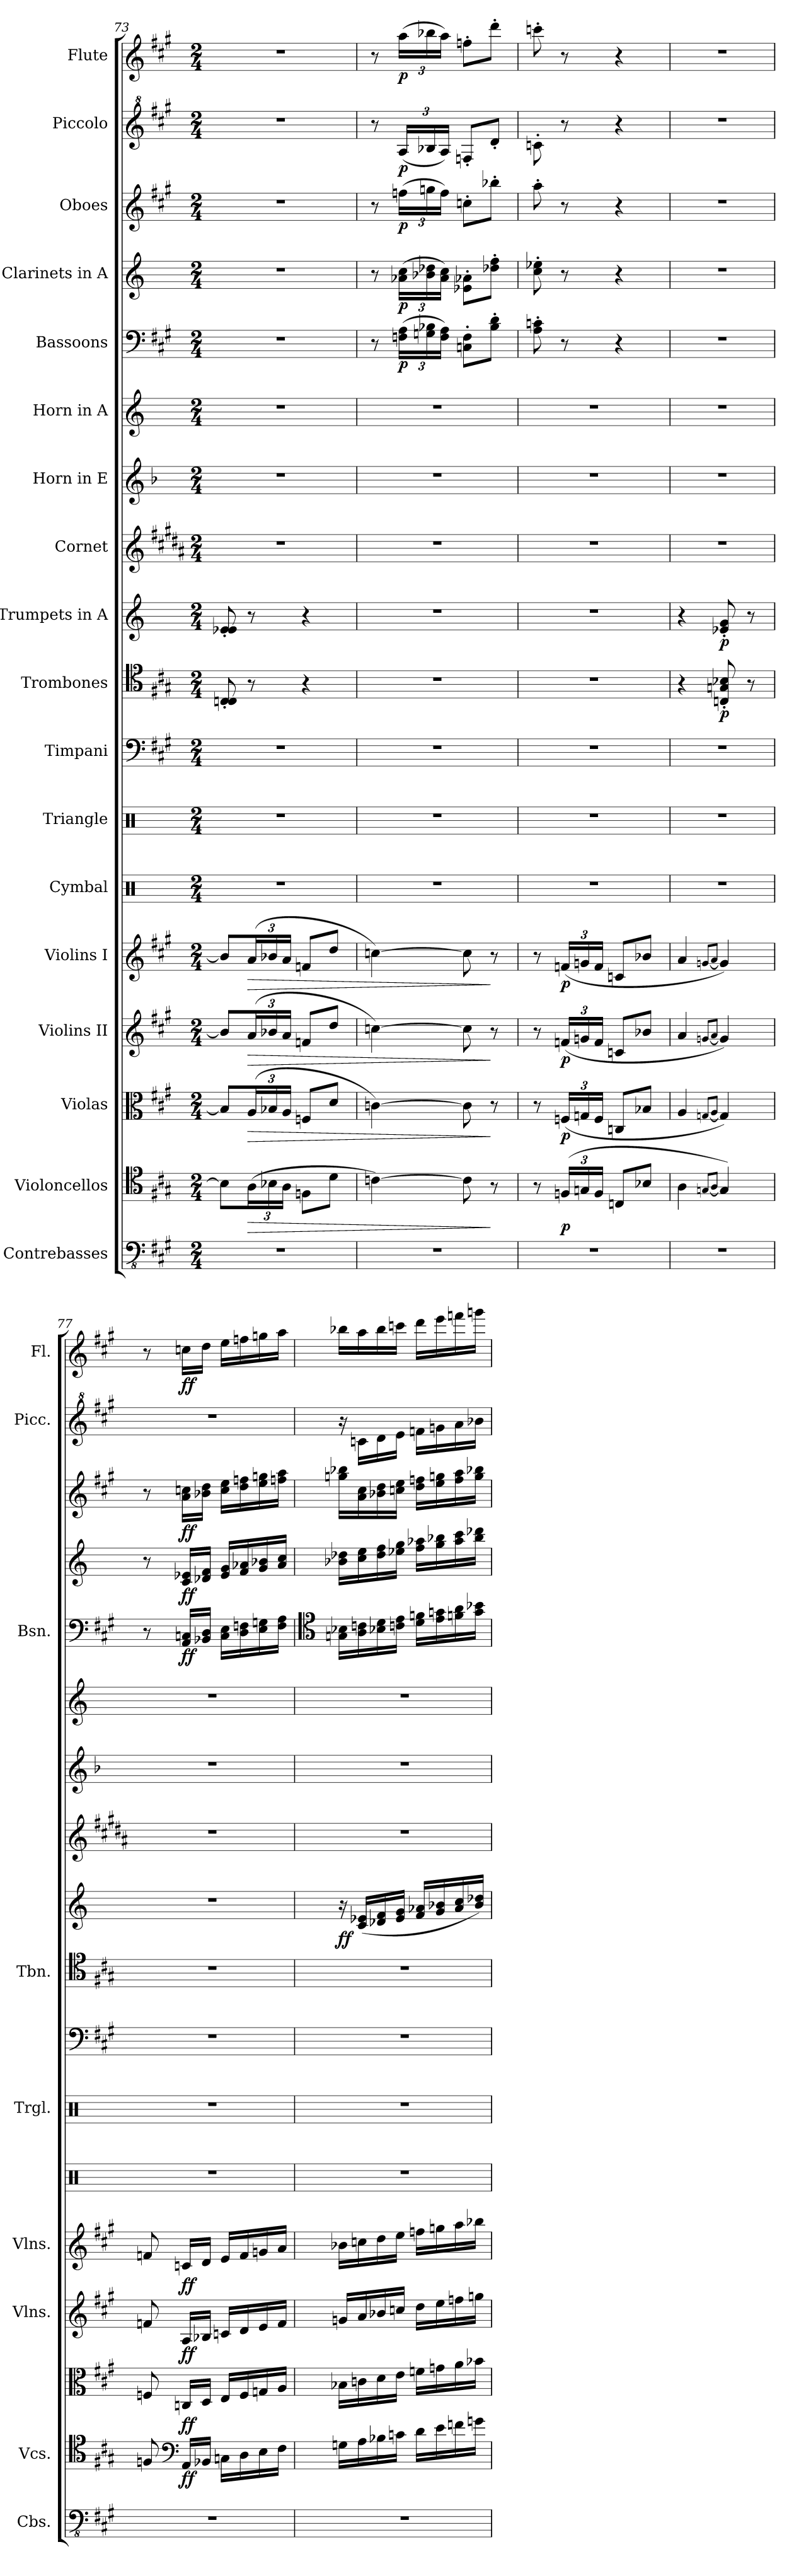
**kern	**kern	**dynam	**kern	**dynam	**kern	**dynam	**kern	**dynam	**kern	**kern	**kern	**kern	**dynam	**kern	**dynam	**kern	**kern	**kern	**kern	**dynam	**kern	**dynam	**kern	**dynam	**kern	**dynam	**kern	**dynam
*part18	*part17	*part17	*part16	*part16	*part15	*part15	*part14	*part14	*part13	*part12	*part11	*part10	*part10	*part9	*part9	*part8	*part7	*part6	*part5	*part5	*part4	*part4	*part3	*part3	*part2	*part2	*part1	*part1
*staff18	*staff17	*staff17	*staff16	*staff16	*staff15	*staff15	*staff14	*staff14	*staff13	*staff12	*staff11	*staff10	*staff10	*staff9	*staff9	*staff8	*staff7	*staff6	*staff5	*staff5	*staff4	*staff4	*staff3	*staff3	*staff2	*staff2	*staff1	*staff1
*I"Contrebasses	*I"Violoncellos	*	*I"Violas	*	*I"Violins II	*	*I"Violins I	*	*I"Cymbal	*I"Triangle	*I"Timpani	*I"Trombones	*	*I"Trumpets in A	*	*I"Cornet	*I"Horn in E	*I"Horn in A	*I"Bassoons	*	*I"Clarinets in A	*	*I"Oboes	*	*I"Piccolo	*	*I"Flute	*
*I'Cbs.	*I'Vcs.	*	*	*	*I'Vlns.	*	*I'Vlns.	*	*	*I'Trgl.	*	*I'Tbn.	*	*	*	*	*	*	*I'Bsn.	*	*	*	*	*	*I'Picc.	*	*I'Fl.	*
!!LO:PB:g=z
*clefFv4	*clefC4	*	*clefC3	*	*clefG2	*	*clefG2	*	*clefX	*clefX	*clefF4	*clefC4	*	*clefG2	*	*clefG2	*clefG2	*clefG2	*clefF4	*	*clefG2	*	*clefG2	*	*clefG^2	*	*clefG2	*
*	*	*	*	*	*	*	*	*	*	*	*	*	*	*ITrd2c3	*	*ITrd1c2	*ITrd5c8	*ITrd2c3	*	*	*ITrd2c3	*	*	*	*ITrd-7c-12	*	*	*
*k[f#c#g#]	*k[f#c#g#]	*	*k[f#c#g#]	*	*k[f#c#g#]	*	*k[f#c#g#]	*	*k[]	*k[]	*k[f#c#g#]	*k[f#c#g#]	*	*k[f#c#g#]	*	*k[f#c#g#]	*k[f#c#g#]	*k[f#c#g#]	*k[f#c#g#]	*	*k[f#c#g#]	*	*k[f#c#g#]	*	*k[f#c#g#]	*	*k[f#c#g#]	*
*M2/4	*M2/4	*	*M2/4	*	*M2/4	*	*M2/4	*	*M2/4	*M2/4	*M2/4	*M2/4	*	*M2/4	*	*M2/4	*M2/4	*M2/4	*M2/4	*	*M2/4	*	*M2/4	*	*M2/4	*	*M2/4	*
=73	=73	=73	=73	=73	=73	=73	=73	=73	=73	=73	=73	=73	=73	=73	=73	=73	=73	=73	=73	=73	=73	=73	=73	=73	=73	=73	=73	=73
2r	8B-\L]	.	8B-/L]	.	8b-/L]	.	8b-/L]	.	2r	2r	2r	8Cn/' 8C/'	.	8cn/' 8c/'	.	2r	2r	2r	2r	.	2r	.	2r	.	2r	.	2r	.
*	*Xbrackettup	*	*	*	*	*	*	*	*	*	*	*	*	*	*	*	*	*	*	*	*	*	*	*	*	*	*	*
!	!	!LO:HP:b	!	!	!	!	!	!	!	!	!	!	!	!	!	!	!	!	!	!	!	!	!	!	!	!	!	!
*	*	*	*Xbrackettup	*	*	*	*	*	*	*	*	*	*	*	*	*	*	*	*	*	*	*	*	*	*	*	*	*
!	!	!	!	!LO:HP:b	!	!	!	!	!	!	!	!	!	!	!	!	!	!	!	!	!	!	!	!	!	!	!	!
*	*	*	*	*	*Xbrackettup	*	*	*	*	*	*	*	*	*	*	*	*	*	*	*	*	*	*	*	*	*	*	*
!	!	!	!	!	!	!LO:HP:b	!	!	!	!	!	!	!	!	!	!	!	!	!	!	!	!	!	!	!	!	!	!
*	*	*	*	*	*	*	*Xbrackettup	*	*	*	*	*	*	*	*	*	*	*	*	*	*	*	*	*	*	*	*	*
!	!	!	!	!	!	!	!	!LO:HP:b	!	!	!	!	!	!	!	!	!	!	!	!	!	!	!	!	!	!	!	!
.	(>24A\L	>	(<24A/L	>	(<24a/L	>	(<24a/L	>	.	.	.	8r	.	8r	.	.	.	.	.	.	.	.	.	.	.	.	.	.
.	24B-X\	.	24B-X/	.	24b-X/	.	24b-X/	.	.	.	.	.	.	.	.	.	.	.	.	.	.	.	.	.	.	.	.	.
.	24A\JJ	.	24A/JJ	.	24a/JJ	.	24a/JJ	.	.	.	.	.	.	.	.	.	.	.	.	.	.	.	.	.	.	.	.	.
.	8Fn\L	.	8Fn/L	.	8fn/L	.	8fn/L	.	.	.	.	4r	.	4r	.	.	.	.	.	.	.	.	.	.	.	.	.	.
.	8d\J	.	8d/J	.	8dd/J	.	8dd/J	.	.	.	.	.	.	.	.	.	.	.	.	.	.	.	.	.	.	.	.	.
=74	=74	=74	=74	=74	=74	=74	=74	=74	=74	=74	=74	=74	=74	=74	=74	=74	=74	=74	=74	=74	=74	=74	=74	=74	=74	=74	=74	=74
2r	[4cn\)	.	[4cn\)	.	[4ccn\)	.	[4ccn\)	.	2r	2r	2r	2r	.	2r	.	2r	2r	2r	8r	.	8r	.	8r	.	8r	.	8r	.
*	*	*	*	*	*	*	*	*	*	*	*	*	*	*	*	*	*	*	*Xbrackettup	*	*Xbrackettup	*	*Xbrackettup	*	*Xbrackettup	*	*Xbrackettup	*
!	!	!	!	!	!	!	!	!	!	!	!	!	!	!	!	!	!	!	!	!LO:DY:b	!	!LO:DY:b	!	!LO:DY:b	!	!LO:DY:b	!	!LO:DY:b
.	.	.	.	.	.	.	.	.	.	.	.	.	.	.	.	.	.	.	(>24Fn\ 24A\LL	p	(>24fn\ 24a\LL	p	(>24ffn\LL	p	(<24aa/LL	p	(>24aa\LL	p
.	.	.	.	.	.	.	.	.	.	.	.	.	.	.	.	.	.	.	24Gn\ 24B-X\	.	24gn\ 24b-X\	.	24ggn\	.	24bb-X/	.	24bb-X\	.
.	.	.	.	.	.	.	.	.	.	.	.	.	.	.	.	.	.	.	24F\ 24A\JJ)	.	24f\ 24a\JJ)	.	24ff\JJ)	.	24aa/JJ)	.	24aa\JJ)	.
.	8c\]	.	8c\]	.	8cc\]	.	8cc\]	.	.	.	.	.	.	.	.	.	.	.	8Cn\' 8F\'L	.	8cn\' 8fn\'L	.	8ccn'\L	.	8ffn'/L	.	8ffn'\L	.
.	8r	]	8r	]	8r	]	8r	]	.	.	.	.	.	.	.	.	.	.	8B-\' 8d\'J	.	8b-X\' 8dd\'J	.	8bb-X'\J	.	8ddd'/J	.	8ddd'\J	.
=75	=75	=75	=75	=75	=75	=75	=75	=75	=75	=75	=75	=75	=75	=75	=75	=75	=75	=75	=75	=75	=75	=75	=75	=75	=75	=75	=75	=75
2r	8r	.	8r	.	8r	.	8r	.	2r	2r	2r	2r	.	2r	.	2r	2r	2r	8A\' 8cn\'	.	8a\' 8ccn\'	.	8aa'\	.	8cccn'\	.	8cccn'\	.
!	!	!LO:DY:b	!	!LO:DY:b	!	!LO:DY:b	!	!LO:DY:b	!	!	!	!	!	!	!	!	!	!	!	!	!	!	!	!	!	!	!	!
.	(>24Fn/LL	p	(>24Fn/LL	p	(>24fn/LL	p	(>24fn/LL	p	.	.	.	.	.	.	.	.	.	.	8r	.	8r	.	8r	.	8r	.	8r	.
.	24Gn/	.	24Gn/	.	24gn/	.	24gn/	.	.	.	.	.	.	.	.	.	.	.	.	.	.	.	.	.	.	.	.	.
.	24F/JJ	.	24F/JJ	.	24f/JJ	.	24f/JJ	.	.	.	.	.	.	.	.	.	.	.	.	.	.	.	.	.	.	.	.	.
.	8Cn/L	.	8Cn/L	.	8cn/L	.	8cn/L	.	.	.	.	.	.	.	.	.	.	.	4r	.	4r	.	4r	.	4r	.	4r	.
.	8B-X/J	.	8B-X/J	.	8b-X/J	.	8b-X/J	.	.	.	.	.	.	.	.	.	.	.	.	.	.	.	.	.	.	.	.	.
=76	=76	=76	=76	=76	=76	=76	=76	=76	=76	=76	=76	=76	=76	=76	=76	=76	=76	=76	=76	=76	=76	=76	=76	=76	=76	=76	=76	=76
2r	4A\	.	4A/	.	4a/	.	4a/	.	2r	2r	2r	4r	.	4r	.	2r	2r	2r	2r	.	2r	.	2r	.	2r	.	2r	.
.	[8qGn/L	.	[8qGn/L	.	[8qgn/L	.	[8qgn/L	.	.	.	.	.	.	.	.	.	.	.	.	.	.	.	.	.	.	.	.	.
.	8qA/J	.	8qA/J	.	8qa/J	.	8qa/J	.	.	.	.	.	.	.	.	.	.	.	.	.	.	.	.	.	.	.	.	.
!	!	!	!	!	!	!	!	!	!	!	!	!	!LO:DY:b	!	!LO:DY:b	!	!	!	!	!	!	!	!	!	!	!	!	!
.	4G/])	.	4G/])	.	4g/])	.	4g/])	.	.	.	.	8Cn/' 8Gn/' 8B-X/'	p	8cn/' 8e/'	p	.	.	.	.	.	.	.	.	.	.	.	.	.
.	.	.	.	.	.	.	.	.	.	.	.	8r	.	8r	.	.	.	.	.	.	.	.	.	.	.	.	.	.
=77	=77	=77	=77	=77	=77	=77	=77	=77	=77	=77	=77	=77	=77	=77	=77	=77	=77	=77	=77	=77	=77	=77	=77	=77	=77	=77	=77	=77
2r	8Fn/	.	8Fn/	.	8fn/	.	8fn/	.	2r	2r	2r	2r	.	2r	.	2r	2r	2r	8r	.	8r	.	8r	.	2r	.	8r	.
*	*clefF4	*	*	*	*	*	*	*	*	*	*	*	*	*	*	*	*	*	*	*	*	*	*	*	*	*	*	*
!	!	!LO:DY:b	!	!LO:DY:b	!	!LO:DY:b	!	!LO:DY:b	!	!	!	!	!	!	!	!	!	!	!	!LO:DY:b	!	!LO:DY:b	!	!LO:DY:b	!	!	!	!LO:DY:b
.	16AA/LL	ff	16Cn/LL	ff	16A/LL	ff	16cn/LL	ff	.	.	.	.	.	.	.	.	.	.	16AA/ 16Cn/LL	ff	16A/ 16cn/LL	ff	16a\ 16ccn\LL	ff	.	.	16ccn\LL	ff
.	16BB-X/JJ	.	16D/JJ	.	16B-X/JJ	.	16d/JJ	.	.	.	.	.	.	.	.	.	.	.	16BB-X/ 16D/JJ	.	16B-X/ 16d/JJ	.	16b-X\ 16dd\JJ	.	.	.	16dd\JJ	.
.	16Cn\LL	.	16E/LL	.	16cn/LL	.	16e/LL	.	.	.	.	.	.	.	.	.	.	.	16C\ 16E\LL	.	16c/ 16e/LL	.	16cc\ 16ee\LL	.	.	.	16ee\LL	.
.	16D\	.	16F/	.	16d/	.	16f/	.	.	.	.	.	.	.	.	.	.	.	16D\ 16Fn\	.	16d/ 16fn/	.	16dd\ 16ffn\	.	.	.	16ffn\	.
.	16E\	.	16Gn/	.	16e/	.	16gn/	.	.	.	.	.	.	.	.	.	.	.	16E\ 16Gn\	.	16e/ 16gn/	.	16ee\ 16ggn\	.	.	.	16ggn\	.
.	16F\JJ	.	16A/JJ	.	16f/JJ	.	16a/JJ	.	.	.	.	.	.	.	.	.	.	.	16F\ 16A\JJ	.	16f/ 16a/JJ	.	16ffn\ 16aa\JJ	.	.	.	16aa\JJ	.
!!LO:PB:g=z
=78	=78	=78	=78	=78	=78	=78	=78	=78	=78	=78	=78	=78	=78	=78	=78	=78	=78	=78	=78	=78	=78	=78	=78	=78	=78	=78	=78	=78
*	*	*	*	*	*	*	*	*	*	*	*	*	*	*	*	*	*	*	*clefC4	*	*	*	*	*	*	*	*	*
!	!	!	!	!	!	!	!	!	!	!	!	!	!	!	!LO:DY:b	!	!	!	!	!	!	!	!	!	!	!	!	!
2r	16Gn\LL	.	16B-X\LL	.	16gn/LL	.	16b-X\LL	.	2r	2r	2r	2r	.	16r	ff	2r	2r	2r	16Gn\ 16B-X\LL	.	16gn\ 16b-X\LL	.	16ggn\ 16bb-X\LL	.	16r	.	16bb-X\LL	.
.	16A\	.	16cn\	.	16a/	.	16ccn\	.	.	.	.	.	.	(<16A/ 16cn/LL	.	.	.	.	16A\ 16cn\	.	16a\ 16cc#\	.	16a\ 16cc#\	.	16cccn\LL	.	16aa\	.
.	16B-X\	.	16d\	.	16b-X/	.	16dd\	.	.	.	.	.	.	16B-X/ 16d/	.	.	.	.	16B-X\ 16d\	.	16b-\ 16dd\	.	16b-X\ 16dd\	.	16ddd\	.	16bb-\	.
.	16cn\JJ	.	16e\JJ	.	16ccn/JJ	.	16ee\JJ	.	.	.	.	.	.	16c/ 16e/JJ	.	.	.	.	16cn\ 16e\JJ	.	16ccn\ 16ee\JJ	.	16ccn\ 16ee\JJ	.	16eee\JJ	.	16cccn\JJ	.
.	16d\LL	.	16fn\LL	.	16dd\LL	.	16ffn\LL	.	.	.	.	.	.	16d/ 16fn/LL	.	.	.	.	16d\ 16fn\LL	.	16dd\ 16ffn\LL	.	16dd\ 16ffn\LL	.	16fffn\LL	.	16ddd\LL	.
.	16e\	.	16gn\	.	16ee\	.	16ggn\	.	.	.	.	.	.	16e/ 16gn/	.	.	.	.	16e\ 16gn\	.	16ee\ 16ggn\	.	16ee\ 16ggn\	.	16gggn\	.	16eee\	.
.	16fn\	.	16a\	.	16ffn\	.	16aa\	.	.	.	.	.	.	16f/ 16a/	.	.	.	.	16fn\ 16a\	.	16ff\ 16aa\	.	16ff\ 16aa\	.	16aaa\	.	16fffn\	.
.	16gn\JJ	.	16b-X\JJ	.	16ggn\JJ	.	16bb-X\JJ	.	.	.	.	.	.	16g/ 16b-X/JJ)	.	.	.	.	16g\ 16b-X\JJ	.	16gg\ 16bb-X\JJ	.	16gg\ 16bb-X\JJ	.	16bbb-X\JJ	.	16gggn\JJ	.
=	=	=	=	=	=	=	=	=	=	=	=	=	=	=	=	=	=	=	=	=	=	=	=	=	=	=	=	=
*-	*-	*-	*-	*-	*-	*-	*-	*-	*-	*-	*-	*-	*-	*-	*-	*-	*-	*-	*-	*-	*-	*-	*-	*-	*-	*-	*-	*-
